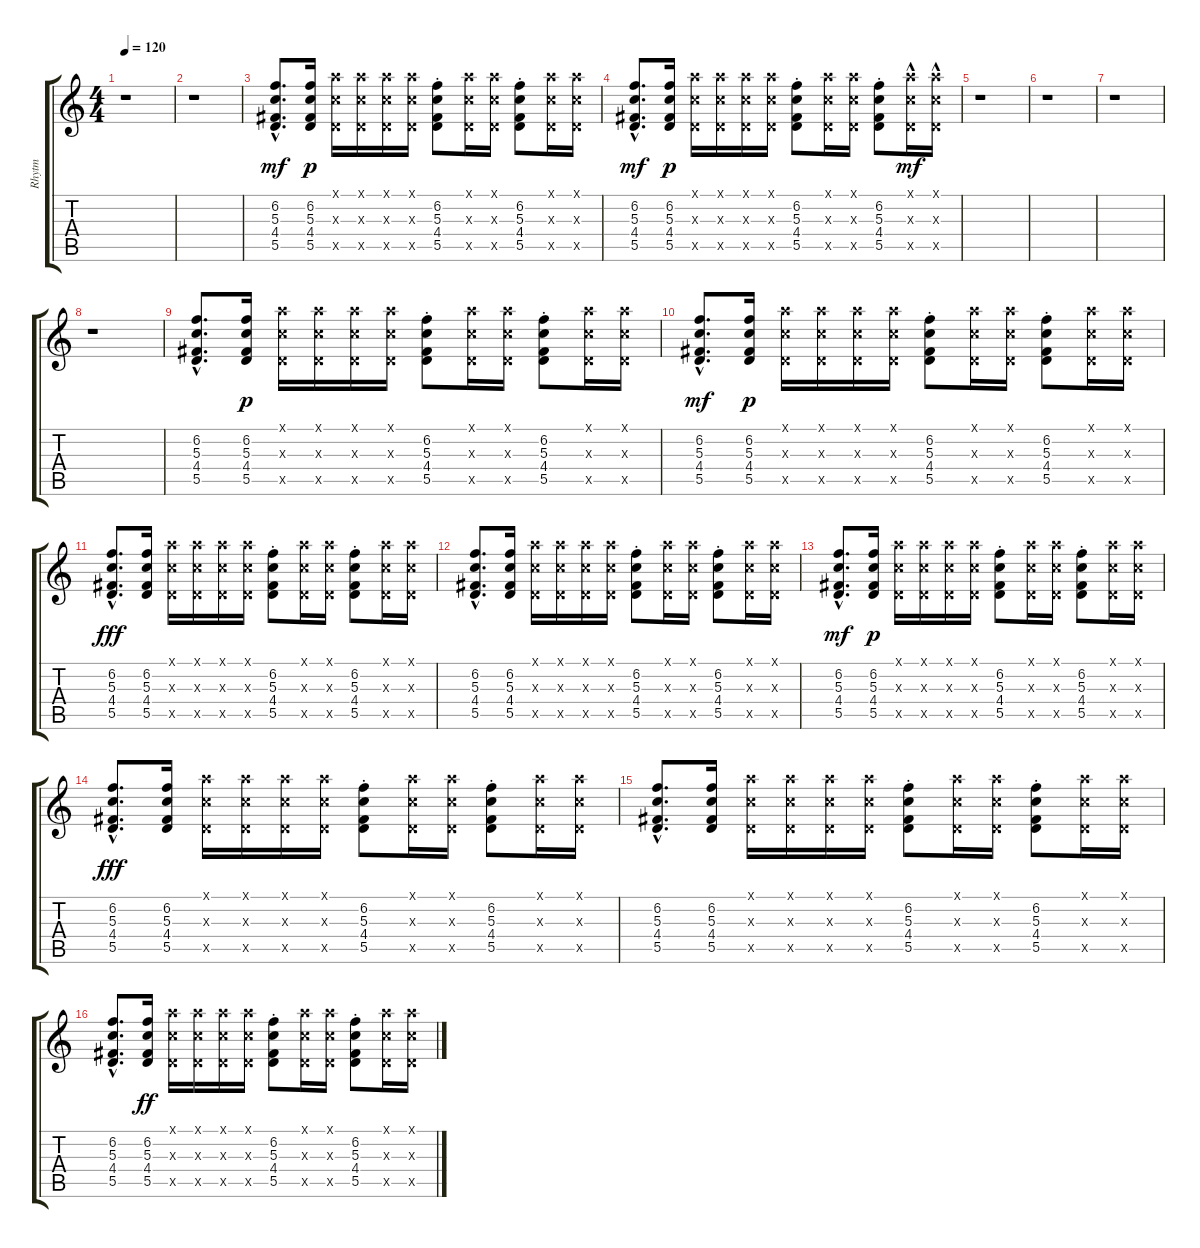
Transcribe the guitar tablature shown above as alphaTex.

\track ("Rhytm" "Rhytm") {instrument electricguitarclean}
\staff {score tabs}
\tuning (E4 B3 G3 D3 A2 E2) {hide}
\ts (4 4)
\tempo 120
\clef g2
\ks c
r.1{dy fff} |
r.1 |
(6.2{hac} 5.3{hac} 4.4{hac} 5.5{hac}).8{d dy mf} (6.2 5.3 4.4 5.5).16{dy p} (5.1{x} 5.3{x} 5.5{x}).16 (5.1{x} 5.3{x} 5.5{x}).16 (5.1{x} 5.3{x} 5.5{x}).16 (5.1{x} 5.3{x} 5.5{x}).16 (6.2{st} 5.3{st} 4.4{st} 5.5{st}).8 (5.1{x} 5.3{x} 5.5{x}).16 (5.1{x} 5.3{x} 5.5{x}).16 (6.2{st} 5.3{st} 4.4{st} 5.5{st}).8 (5.1{x} 5.3{x} 5.5{x}).16 (5.1{x} 5.3{x} 5.5{x}).16 |
(6.2{hac} 5.3{hac} 4.4{hac} 5.5{hac}).8{d dy mf} (6.2 5.3 4.4 5.5).16{dy p} (5.1{x} 5.3{x} 5.5{x}).16 (5.1{x} 5.3{x} 5.5{x}).16 (5.1{x} 5.3{x} 5.5{x}).16 (5.1{x} 5.3{x} 5.5{x}).16 (6.2{st} 5.3{st} 4.4{st} 5.5{st}).8 (5.1{x} 5.3{x} 5.5{x}).16 (5.1{x} 5.3{x} 5.5{x}).16 (6.2{st} 5.3{st} 4.4{st} 5.5{st}).8 (5.1{hac x} 5.3{hac x} 5.5{hac x}).16{dy mf} (5.1{hac x} 5.3{hac x} 5.5{hac x}).16 |
r.1 |
r.1 |
r.1 |
r.1 |
(6.2{hac} 5.3{hac} 4.4{hac} 5.5{hac}).8{d} (6.2 5.3 4.4 5.5).16{dy p} (5.1{x} 5.3{x} 5.5{x}).16 (5.1{x} 5.3{x} 5.5{x}).16 (5.1{x} 5.3{x} 5.5{x}).16 (5.1{x} 5.3{x} 5.5{x}).16 (6.2{st} 5.3{st} 4.4{st} 5.5{st}).8 (5.1{x} 5.3{x} 5.5{x}).16 (5.1{x} 5.3{x} 5.5{x}).16 (6.2{st} 5.3{st} 4.4{st} 5.5{st}).8 (5.1{x} 5.3{x} 5.5{x}).16 (5.1{x} 5.3{x} 5.5{x}).16 |
(6.2{hac} 5.3{hac} 4.4{hac} 5.5{hac}).8{d dy mf} (6.2 5.3 4.4 5.5).16{dy p} (5.1{x} 5.3{x} 5.5{x}).16 (5.1{x} 5.3{x} 5.5{x}).16 (5.1{x} 5.3{x} 5.5{x}).16 (5.1{x} 5.3{x} 5.5{x}).16 (6.2{st} 5.3{st} 4.4{st} 5.5{st}).8 (5.1{x} 5.3{x} 5.5{x}).16 (5.1{x} 5.3{x} 5.5{x}).16 (6.2{st} 5.3{st} 4.4{st} 5.5{st}).8 (5.1{x} 5.3{x} 5.5{x}).16 (5.1{x} 5.3{x} 5.5{x}).16 |
(6.2{hac} 5.3{hac} 4.4{hac} 5.5{hac}).8{d dy fff} (6.2 5.3 4.4 5.5).16 (5.1{x} 5.3{x} 5.5{x}).16 (5.1{x} 5.3{x} 5.5{x}).16 (5.1{x} 5.3{x} 5.5{x}).16 (5.1{x} 5.3{x} 5.5{x}).16 (6.2{st} 5.3{st} 4.4{st} 5.5{st}).8 (5.1{x} 5.3{x} 5.5{x}).16 (5.1{x} 5.3{x} 5.5{x}).16 (6.2{st} 5.3{st} 4.4{st} 5.5{st}).8 (5.1{x} 5.3{x} 5.5{x}).16 (5.1{x} 5.3{x} 5.5{x}).16 |
(6.2{hac} 5.3{hac} 4.4{hac} 5.5{hac}).8{d} (6.2 5.3 4.4 5.5).16 (5.1{x} 5.3{x} 5.5{x}).16 (5.1{x} 5.3{x} 5.5{x}).16 (5.1{x} 5.3{x} 5.5{x}).16 (5.1{x} 5.3{x} 5.5{x}).16 (6.2{st} 5.3{st} 4.4{st} 5.5{st}).8 (5.1{x} 5.3{x} 5.5{x}).16 (5.1{x} 5.3{x} 5.5{x}).16 (6.2{st} 5.3{st} 4.4{st} 5.5{st}).8 (5.1{x} 5.3{x} 5.5{x}).16 (5.1{x} 5.3{x} 5.5{x}).16 |
(6.2{hac} 5.3{hac} 4.4{hac} 5.5{hac}).8{d dy mf} (6.2 5.3 4.4 5.5).16{dy p} (5.1{x} 5.3{x} 5.5{x}).16 (5.1{x} 5.3{x} 5.5{x}).16 (5.1{x} 5.3{x} 5.5{x}).16 (5.1{x} 5.3{x} 5.5{x}).16 (6.2{st} 5.3{st} 4.4{st} 5.5{st}).8 (5.1{x} 5.3{x} 5.5{x}).16 (5.1{x} 5.3{x} 5.5{x}).16 (6.2{st} 5.3{st} 4.4{st} 5.5{st}).8 (5.1{x} 5.3{x} 5.5{x}).16 (5.1{x} 5.3{x} 5.5{x}).16 |
(6.2{hac} 5.3{hac} 4.4{hac} 5.5{hac}).8{d dy fff} (6.2 5.3 4.4 5.5).16 (5.1{x} 5.3{x} 5.5{x}).16 (5.1{x} 5.3{x} 5.5{x}).16 (5.1{x} 5.3{x} 5.5{x}).16 (5.1{x} 5.3{x} 5.5{x}).16 (6.2{st} 5.3{st} 4.4{st} 5.5{st}).8 (5.1{x} 5.3{x} 5.5{x}).16 (5.1{x} 5.3{x} 5.5{x}).16 (6.2{st} 5.3{st} 4.4{st} 5.5{st}).8 (5.1{x} 5.3{x} 5.5{x}).16 (5.1{x} 5.3{x} 5.5{x}).16 |
(6.2{hac} 5.3{hac} 4.4{hac} 5.5{hac}).8{d} (6.2 5.3 4.4 5.5).16 (5.1{x} 5.3{x} 5.5{x}).16 (5.1{x} 5.3{x} 5.5{x}).16 (5.1{x} 5.3{x} 5.5{x}).16 (5.1{x} 5.3{x} 5.5{x}).16 (6.2{st} 5.3{st} 4.4{st} 5.5{st}).8 (5.1{x} 5.3{x} 5.5{x}).16 (5.1{x} 5.3{x} 5.5{x}).16 (6.2{st} 5.3{st} 4.4{st} 5.5{st}).8 (5.1{x} 5.3{x} 5.5{x}).16 (5.1{x} 5.3{x} 5.5{x}).16 |
(6.2{hac} 5.3{hac} 4.4{hac} 5.5{hac}).8{d} (6.2 5.3 4.4 5.5).16{dy ff} (5.1{x} 5.3{x} 5.5{x}).16 (5.1{x} 5.3{x} 5.5{x}).16 (5.1{x} 5.3{x} 5.5{x}).16 (5.1{x} 5.3{x} 5.5{x}).16 (6.2{st} 5.3{st} 4.4{st} 5.5{st}).8 (5.1{x} 5.3{x} 5.5{x}).16 (5.1{x} 5.3{x} 5.5{x}).16 (6.2{st} 5.3{st} 4.4{st} 5.5{st}).8 (5.1{x} 5.3{x} 5.5{x}).16 (5.1{x} 5.3{x} 5.5{x}).16
